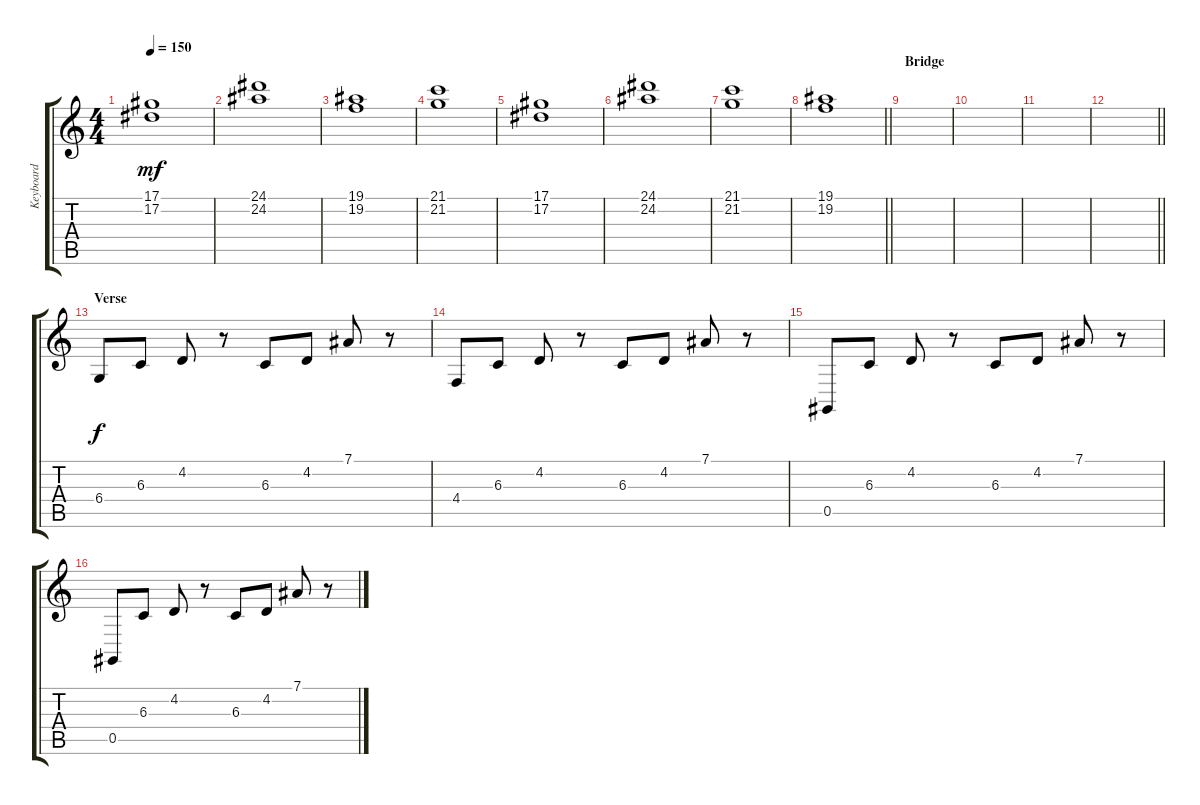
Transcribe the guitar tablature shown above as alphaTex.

\track ("Keyboard" "Keyboard") {instrument pizzicatostrings}
\staff {score tabs}
\tuning (Eb4 Bb3 Gb3 Db3 Ab2 Eb2) {hide}
\ts (4 4)
\tempo 150
\clef g2
\ks c
(17.1 17.2).1{dy mf} |
(24.1 24.2).1 |
(19.1 19.2).1 |
(21.1 21.2).1 |
(17.1 17.2).1 |
(24.1 24.2).1 |
(21.1 21.2).1 |
\barLineRight lightlight
(19.1 19.2).1 |
\section ("" "Bridge")
|
|
|
\barLineRight lightlight
|
\section ("" "Verse")
6.4.8{dy f instrument pizzicatostrings} 6.3.8 4.2.8 r.8 6.3.8 4.2.8 7.1.8 r.8 |
4.4.8 6.3.8 4.2.8 r.8 6.3.8 4.2.8 7.1.8 r.8 |
0.5.8 6.3.8 4.2.8 r.8 6.3.8 4.2.8 7.1.8 r.8 |
0.5.8 6.3.8 4.2.8 r.8 6.3.8 4.2.8 7.1.8 r.8
